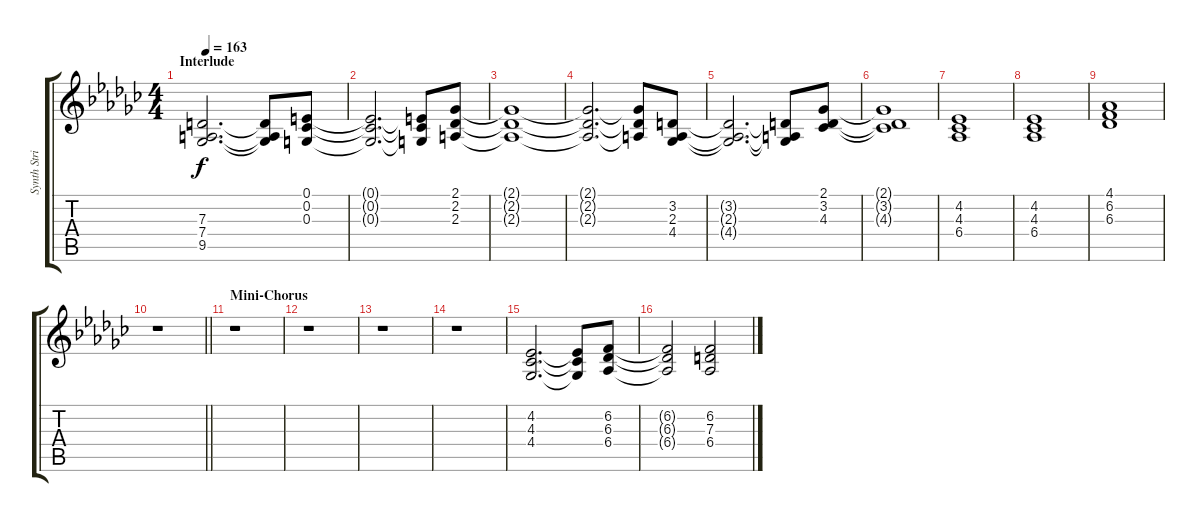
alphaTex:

\track ("Synth Strings 1" "Synth Stri") {instrument stringensemble1}
\staff {score tabs}
\tuning (E4 B3 G3 D3 A2 E2) {hide}
\ts (4 4)
\section ("" "Interlude")
\tempo 163
\clef g2
\ks gb
(7.3{t} 7.4{t} 9.5{t}).2{d dy f} (7.3{t} 7.4{t} 9.5{t}).8 (0.1 0.2 0.3).8 |
(0.1{t} 0.2{t} 0.3{t}).2{d} (0.1{t} 0.2{t} 0.3{t}).8 (2.1 2.2 2.3).8 |
(2.1{t} 2.2{t} 2.3{t}).1 |
(2.1{t} 2.2{t} 2.3{t}).2{d} (2.1{t} 2.2{t} 2.3{t}).8 (3.2 2.3 4.4).8 |
(3.2{t} 2.3{t} 4.4{t}).2{d} (3.2{t} 2.3{t} 4.4{t}).8 (2.1 3.2 4.3).8 |
(2.1{t} 3.2{t} 4.3{t}).1 |
(4.2 4.3 6.4).1 |
(4.2 4.3 6.4).1 |
(4.1 6.2 6.3).1 |
\barLineRight lightlight
r.1 |
\section ("" "Mini-Chorus")
r.1 |
r.1 |
r.1 |
r.1 |
(4.2 4.3 4.4).2{d} (4.2{t} 4.3{t} 4.4{t}).8 (6.2 6.3 6.4).8 |
(6.2{t} 6.3{t} 6.4{t}).2 (6.2 7.3 6.4).2
